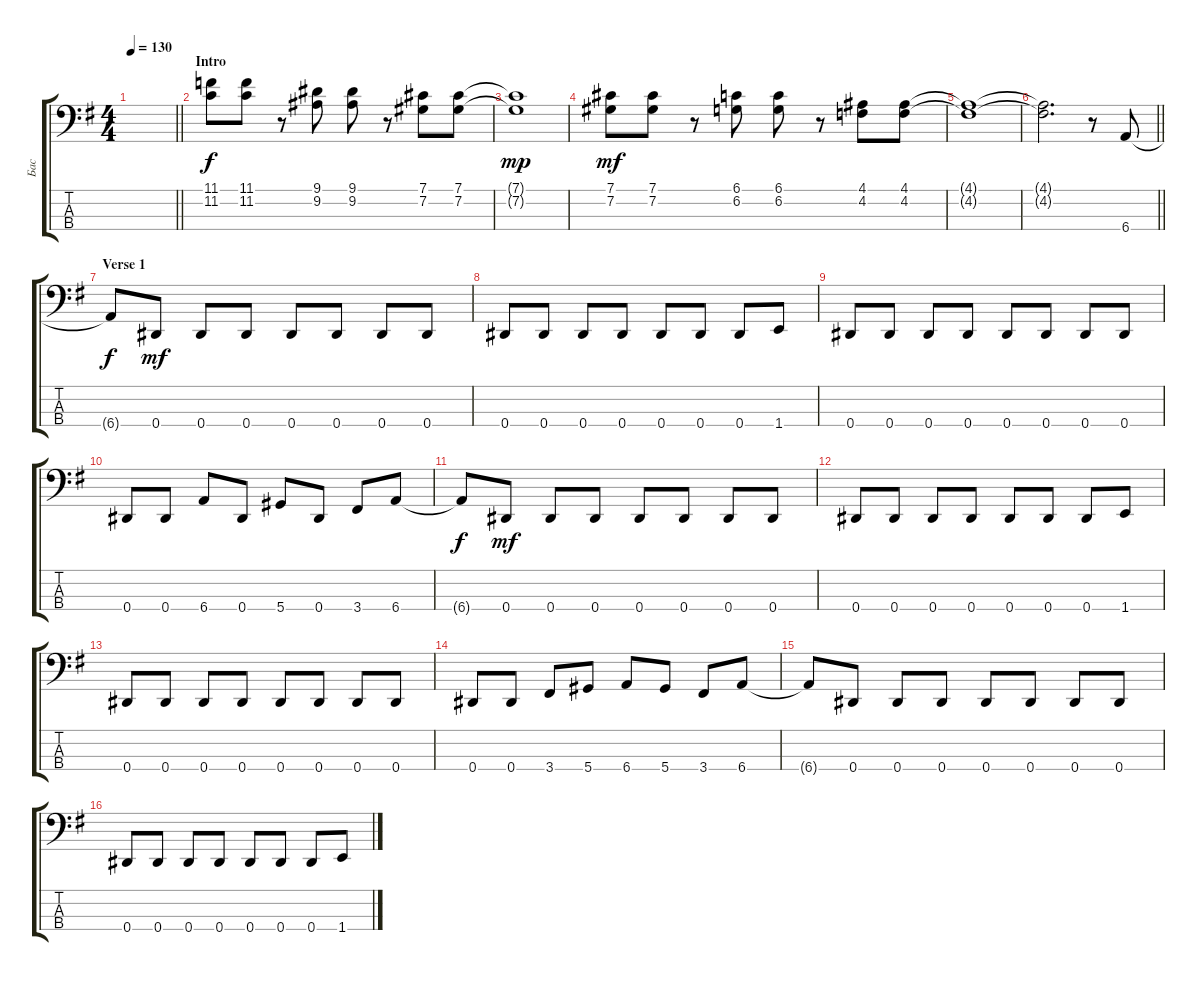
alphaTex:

\track ("Бас" "Бас") {instrument electricbassfinger}
\staff {score tabs}
\tuning (Gb2 Db2 Ab1 Eb1) {hide}
\ts (4 4)
\tempo 130
\clef f4
\barLineRight lightlight
\ks eminor
|
\section ("" "Intro")
(11.1 11.2).8 (11.1 11.2).8 r.8 (9.1 9.2).8 (9.1 9.2).8 r.8 (7.1 7.2).8 (7.1 7.2).8 |
(7.1{t} 7.2{t}).1{dy mp} |
(7.1 7.2).8{dy mf} (7.1 7.2).8 r.8 (6.1 6.2).8 (6.1 6.2).8 r.8 (4.1 4.2).8 (4.1 4.2).8 |
(4.1{t} 4.2{t}).1 |
\barLineRight lightlight
(4.1{t} 4.2{t}).2{d} r.8 6.4.8 |
\section ("" "Verse 1")
6.4{t}.8{dy f} 0.4.8{dy mf} 0.4.8 0.4.8 0.4.8 0.4.8 0.4.8 0.4.8 |
0.4.8 0.4.8 0.4.8 0.4.8 0.4.8 0.4.8 0.4.8 1.4.8 |
0.4.8 0.4.8 0.4.8 0.4.8 0.4.8 0.4.8 0.4.8 0.4.8 |
0.4.8 0.4.8 6.4.8 0.4.8 5.4.8 0.4.8 3.4.8 6.4.8 |
6.4{t}.8{dy f} 0.4.8{dy mf} 0.4.8 0.4.8 0.4.8 0.4.8 0.4.8 0.4.8 |
0.4.8 0.4.8 0.4.8 0.4.8 0.4.8 0.4.8 0.4.8 1.4.8 |
0.4.8 0.4.8 0.4.8 0.4.8 0.4.8 0.4.8 0.4.8 0.4.8 |
0.4.8 0.4.8 3.4.8 5.4.8 6.4.8 5.4.8 3.4.8 6.4.8 |
6.4{t}.8 0.4.8 0.4.8 0.4.8 0.4.8 0.4.8 0.4.8 0.4.8 |
0.4.8 0.4.8 0.4.8 0.4.8 0.4.8 0.4.8 0.4.8 1.4.8
